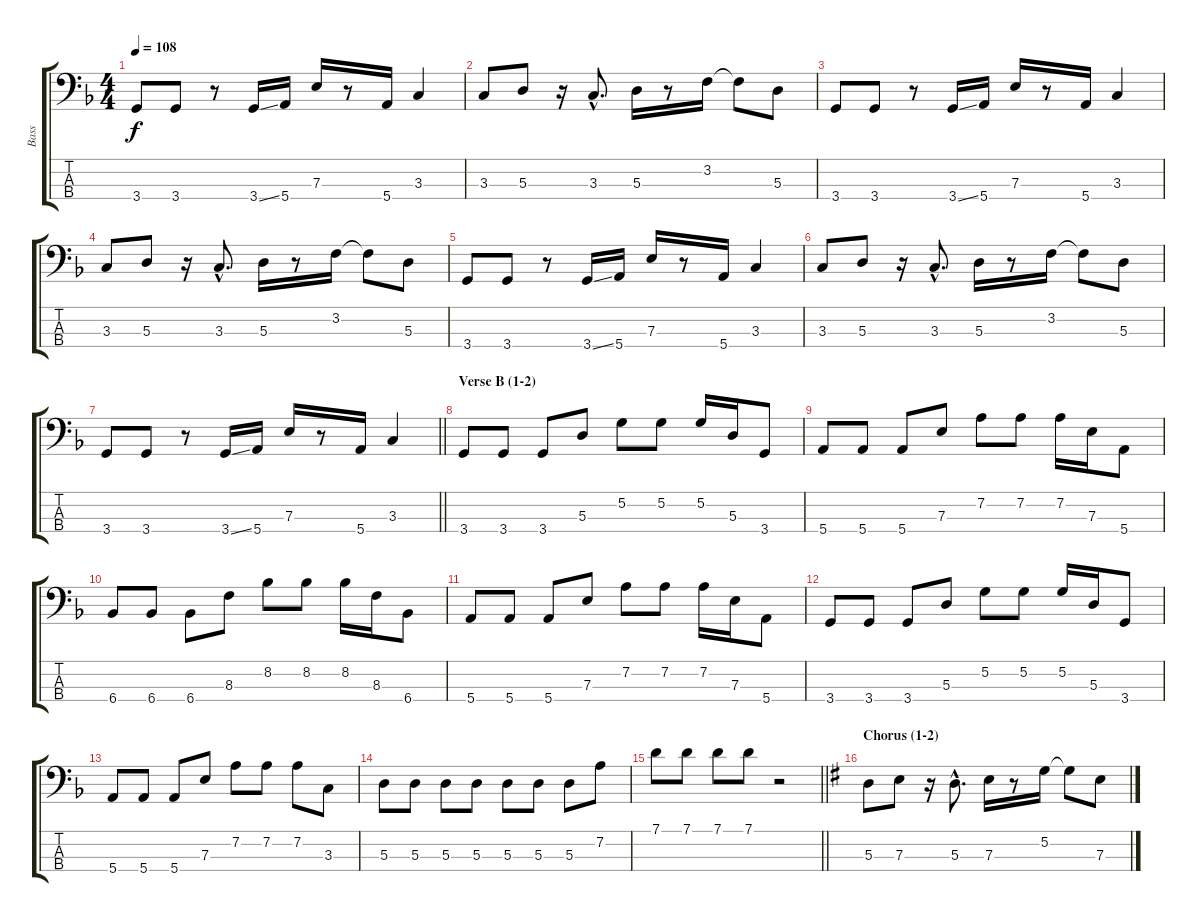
\track ("Bass" "Bass") {instrument electricbassfinger}
\staff {score tabs}
\tuning (G2 D2 A1 E1) {hide}
\ts (4 4)
\tempo 108
\clef f4
\ks dminor
3.4.8{dy f} 3.4.8 r.8 3.4{ss}.16 5.4.16 7.3.16 r.8 5.4.16 3.3.4 |
3.3.8 5.3.8 r.16 3.3{hac}.8{d} 5.3.16 r.8 3.2.16 3.2{t}.8 5.3.8 |
3.4.8 3.4.8 r.8 3.4{ss}.16 5.4.16 7.3.16 r.8 5.4.16 3.3.4 |
3.3.8 5.3.8 r.16 3.3{hac}.8{d} 5.3.16 r.8 3.2.16 3.2{t}.8 5.3.8 |
3.4.8 3.4.8 r.8 3.4{ss}.16 5.4.16 7.3.16 r.8 5.4.16 3.3.4 |
3.3.8 5.3.8 r.16 3.3{hac}.8{d} 5.3.16 r.8 3.2.16 3.2{t}.8 5.3.8 |
\barLineRight lightlight
3.4.8 3.4.8 r.8 3.4{ss}.16 5.4.16 7.3.16 r.8 5.4.16 3.3.4 |
\section ("" "Verse B (1-2)")
3.4.8 3.4.8 3.4.8 5.3.8 5.2.8 5.2.8 5.2.16 5.3.16 3.4.8 |
5.4.8 5.4.8 5.4.8 7.3.8 7.2.8 7.2.8 7.2.16 7.3.16 5.4.8 |
6.4.8 6.4.8 6.4.8 8.3.8 8.2.8 8.2.8 8.2.16 8.3.16 6.4.8 |
5.4.8 5.4.8 5.4.8 7.3.8 7.2.8 7.2.8 7.2.16 7.3.16 5.4.8 |
3.4.8 3.4.8 3.4.8 5.3.8 5.2.8 5.2.8 5.2.16 5.3.16 3.4.8 |
5.4.8 5.4.8 5.4.8 7.3.8 7.2.8 7.2.8 7.2.8 3.3.8 |
5.3.8 5.3.8 5.3.8 5.3.8 5.3.8 5.3.8 5.3.8 7.2.8 |
\barLineRight lightlight
7.1.8 7.1.8 7.1.8 7.1.8 r.2 |
\section ("" "Chorus (1-2)")
\ks eminor
5.3.8 7.3.8 r.16 5.3{hac}.8{d} 7.3.16 r.8 5.2.16 5.2{t}.8 7.3.8
